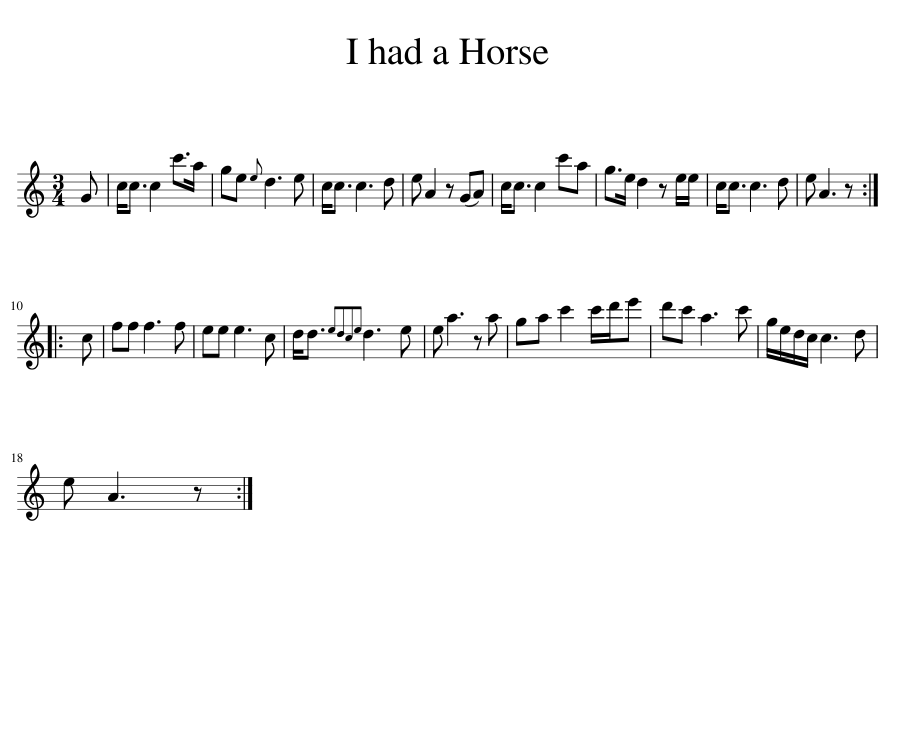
X:1
L:1/8
M:3/4
I:linebreak $
K:C
V:1 treble
V:1
 G | c<c c2 c'>a | ge{e} d3 e | c<c c3 d | e A2 z (GA) | %5
 c<c c2 c'a | g>e d2 z e/e/ | c<c c3 d | e A3 z ::$ c | %10
 ff f3 f | ee e3 c | d<d{edce} d3 e | e a3 z a | ga c'2 c'/d'/e' | %15
 d'c' a3 c' | g/e/d/c/ c3 d |$ e A3 z :| %18
